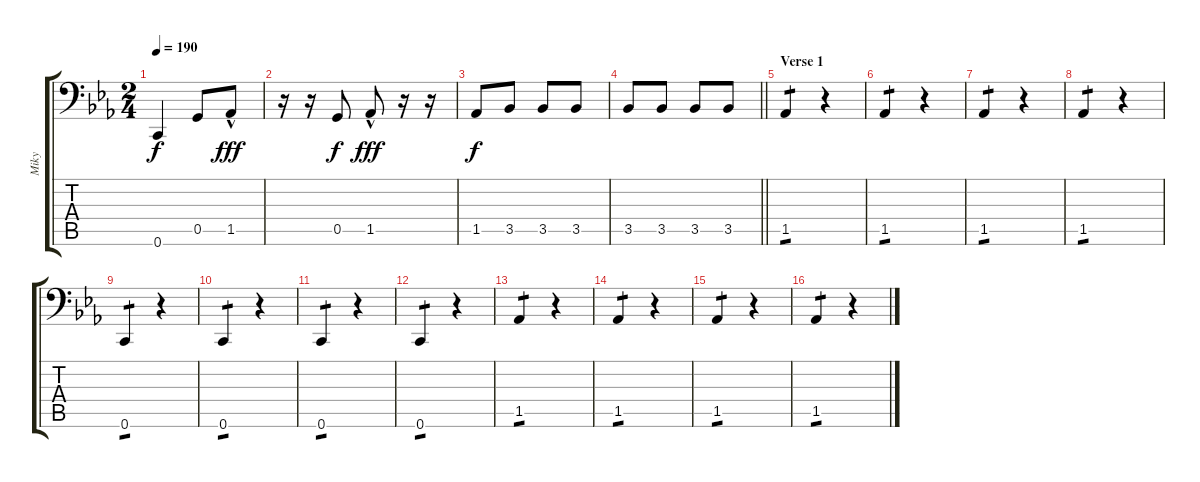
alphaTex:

\track ("Miky" "Miky") {instrument electricbasspick}
\staff {score tabs}
\tuning (D3 A2 F2 C2 G1 C1) {hide}
\ts (2 4)
\tempo 190
\clef f4
\ks eb
0.6.4{dy f} 0.5.8 1.5{hac}.8{dy fff} |
r.16 r.16 0.5.8{dy f} 1.5{hac}.8{dy fff} r.16 r.16 |
1.5.8{dy f} 3.5.8 3.5.8 3.5.8 |
\barLineRight lightlight
3.5.8 3.5.8 3.5.8 3.5.8 |
\section ("" "Verse 1")
1.5.4{tp 1} r.4 |
1.5.4{tp 1} r.4 |
1.5.4{tp 1} r.4 |
1.5.4{tp 1} r.4 |
0.6.4{tp 1} r.4 |
0.6.4{tp 1} r.4 |
0.6.4{tp 1} r.4 |
0.6.4{tp 1} r.4 |
1.5.4{tp 1} r.4 |
1.5.4{tp 1} r.4 |
1.5.4{tp 1} r.4 |
1.5.4{tp 1} r.4
